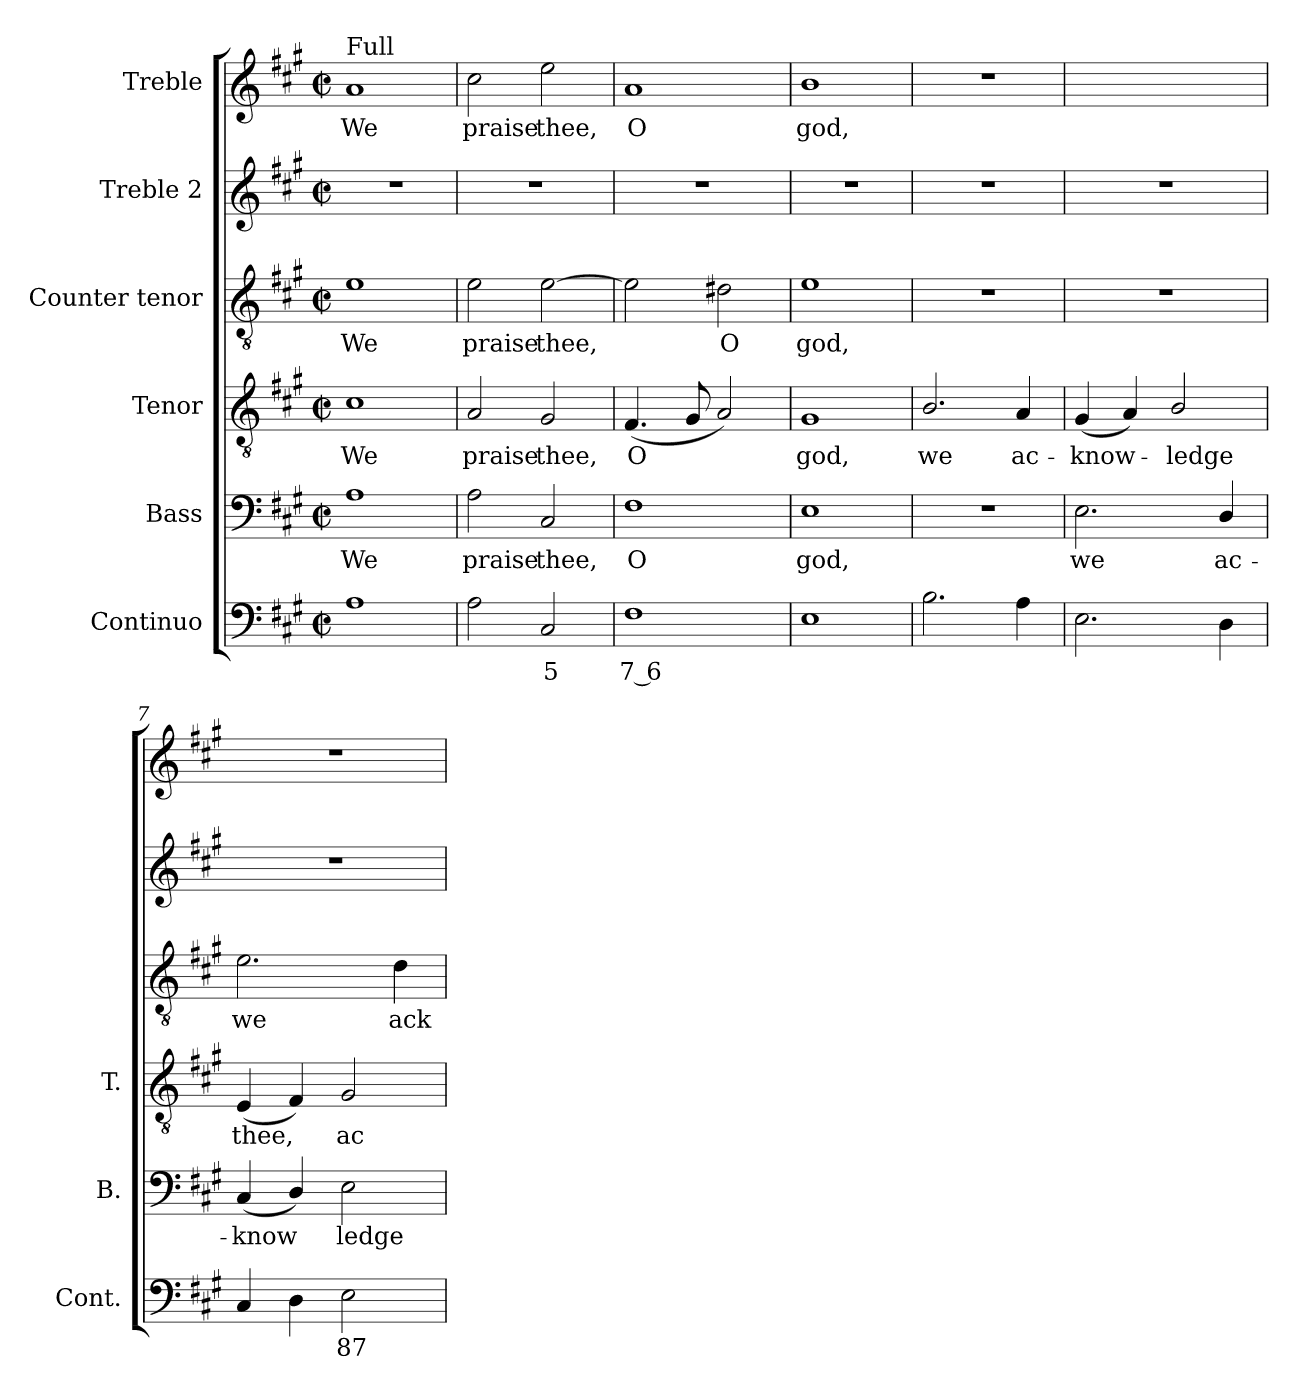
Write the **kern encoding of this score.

**kern	**text	**kern	**text	**kern	**text	**kern	**text	**kern	**kern	**text
*part6	*part6	*part5	*part5	*part4	*part4	*part3	*part3	*part2	*part1	*part1
*staff6	*staff6	*staff5	*staff5	*staff4	*staff4	*staff3	*staff3	*staff2	*staff1	*staff1
*I"Continuo	*	*I"Bass	*	*I"Tenor	*	*I"Counter tenor	*	*I"Treble 2	*I"Treble	*
*I'Cont.	*	*I'B.	*	*I'T.	*	*	*	*	*	*
!!LO:PB:g=z
*clefF4	*	*clefF4	*	*clefGv2	*	*clefGv2	*	*clefG2	*clefG2	*
*	*	*	*	*ITrd7c12	*	*ITrd7c12	*	*	*	*
*k[f#c#g#]	*	*k[f#c#g#]	*	*k[f#c#g#]	*	*k[f#c#g#]	*	*k[f#c#g#]	*k[f#c#g#]	*
*A:	*	*A:	*	*A:	*	*A:	*	*A:	*A:	*
*M2/2	*	*M2/2	*	*M2/2	*	*M2/2	*	*M2/2	*M2/2	*
*met(c|)	*	*met(c|)	*	*met(c|)	*	*met(c|)	*	*met(c|)	*met(c|)	*
=1	=1	=1	=1	=1	=1	=1	=1	=1	=1	=1
!	!	!	!LO:LY:b:color=#000000	!	!	!	!	!	!	!
!	!	!	!	!	!LO:LY:b:color=#000000	!	!	!	!	!
!	!	!	!	!	!	!	!LO:LY:b:color=#000000	!	!	!
!	!	!	!	!	!	!	!	!	!LO:TX:a:t=Full	!
!	!	!	!	!	!	!	!	!	!	!LO:LY:b:color=#000000
1Ai	.	1Ai	We	1C#i	We	1Ei	We	1r	1ai	We
=2	=2	=2	=2	=2	=2	=2	=2	=2	=2	=2
!	!	!	!LO:LY:b:color=#000000	!	!	!	!	!	!	!
!	!	!	!	!	!LO:LY:b:color=#000000	!	!	!	!	!
!	!	!	!	!	!	!	!LO:LY:b:color=#000000	!	!	!
!	!	!	!	!	!	!	!	!	!	!LO:LY:b:color=#000000
2Ai\	.	2Ai\	praise	2AAi/	praise	2Ei\	praise	1r	2cc#i\	praise
!	!LO:LY:b:color=#000000	!	!	!	!	!	!	!	!	!
!	!	!	!LO:LY:b:color=#000000	!	!	!	!	!	!	!
!	!	!	!	!	!LO:LY:b:color=#000000	!	!	!	!	!
!	!	!	!	!	!	!	!LO:LY:b:color=#000000	!	!	!
!	!	!	!	!	!	!	!	!	!	!LO:LY:b:color=#000000
2C#i/	5	2C#i/	thee,	2GG#i/	thee,	[2Ei\	thee,	.	2eei\	thee,
=3	=3	=3	=3	=3	=3	=3	=3	=3	=3	=3
!	!LO:LY:b:color=#000000	!	!	!	!	!	!	!	!	!
!	!	!	!LO:LY:b:color=#000000	!	!	!	!	!	!	!
!	!	!	!	!	!LO:LY:b:color=#000000	!	!	!	!	!
!	!	!	!	!	!	!	!	!	!	!LO:LY:b:color=#000000
1F#i	7 6	1F#i	O	(4.FF#i/	O	2Ei\]	.	1r	1ai	O
.	.	.	.	8GG#i/	.	.	.	.	.	.
!	!	!	!	!	!	!	!LO:LY:b:color=#000000	!	!	!
.	.	.	.	2AAi/)	.	2D#Xi\	O	.	.	.
=4	=4	=4	=4	=4	=4	=4	=4	=4	=4	=4
!	!	!	!LO:LY:b:color=#000000	!	!	!	!	!	!	!
!	!	!	!	!	!LO:LY:b:color=#000000	!	!	!	!	!
!	!	!	!	!	!	!	!LO:LY:b:color=#000000	!	!	!
!	!	!	!	!	!	!	!	!	!	!LO:LY:b:color=#000000
1Ei	.	1Ei	god,	1GG#i	god,	1Ei	god,	1r	1bi	god,
=5	=5	=5	=5	=5	=5	=5	=5	=5	=5	=5
!	!	!	!	!	!LO:LY:b:color=#000000	!	!	!	!	!
2.Bi\	.	1r	.	2.BBi/	we	1r	.	1r	1r	.
!	!	!	!	!	!LO:LY:b:color=#000000	!	!	!	!	!
4Ai\	.	.	.	4AAi/	ac-	.	.	.	.	.
=6	=6	=6	=6	=6	=6	=6	=6	=6	=6	=6
!	!	!	!LO:LY:b:color=#000000	!	!	!	!	!	!	!
!	!	!	!	!	!LO:LY:b:color=#000000	!	!	!	!	!
2.Ei\	.	2.Ei\	we	(4GG#i/	-know-	1r	.	1r	1ryy	.
.	.	.	.	4AAi/)	.	.	.	.	.	.
!	!	!	!	!	!LO:LY:b:color=#000000	!	!	!	!	!
.	.	.	.	2BBi/	-ledge	.	.	.	.	.
!	!	!	!LO:LY:b:color=#000000	!	!	!	!	!	!	!
4Di\	.	4Di/	ac-	.	.	.	.	.	.	.
=7	=7	=7	=7	=7	=7	=7	=7	=7	=7	=7
!	!	!	!LO:LY:b:color=#000000	!	!	!	!	!	!	!
!	!	!	!	!	!LO:LY:b:color=#000000	!	!	!	!	!
!	!	!	!	!	!	!	!LO:LY:b:color=#000000	!	!	!
4C#i/	.	(4C#i/	-know	(4EEi/	thee,	2.Ei\	we	1r	1r	.
4Di\	.	4Di/)	.	4FF#i/)	.	.	.	.	.	.
!	!LO:LY:b:color=#000000	!	!	!	!	!	!	!	!	!
!	!	!	!LO:LY:b:color=#000000	!	!	!	!	!	!	!
!	!	!	!	!	!LO:LY:b:color=#000000	!	!	!	!	!
2Ei\	87	2Ei\	ledge	2GG#i/	ac-	.	.	.	.	.
!	!	!	!	!	!	!	!LO:LY:b:color=#000000	!	!	!
.	.	.	.	.	.	4Di\	ack-	.	.	.
=	=	=	=	=	=	=	=	=	=	=
*-	*-	*-	*-	*-	*-	*-	*-	*-	*-	*-
